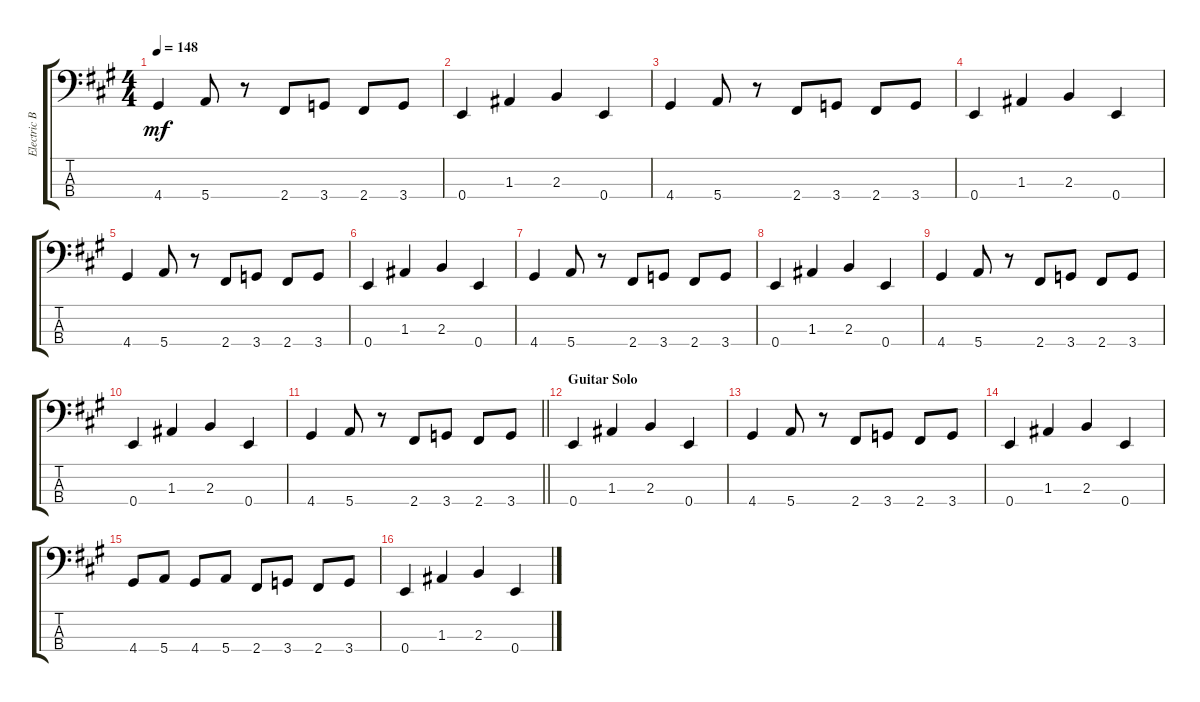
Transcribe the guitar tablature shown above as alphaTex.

\track ("Electric Bass" "Electric B") {instrument electricbassfinger}
\staff {score tabs}
\tuning (G2 D2 A1 E1) {hide}
\ts (4 4)
\tempo 148
\clef f4
\ks a
4.4.4{dy mf} 5.4.8 r.8 2.4.8 3.4.8 2.4.8 3.4.8 |
0.4.4 1.3.4 2.3.4 0.4.4 |
4.4.4 5.4.8 r.8 2.4.8 3.4.8 2.4.8 3.4.8 |
0.4.4 1.3.4 2.3.4 0.4.4 |
4.4.4 5.4.8 r.8 2.4.8 3.4.8 2.4.8 3.4.8 |
0.4.4 1.3.4 2.3.4 0.4.4 |
4.4.4 5.4.8 r.8 2.4.8 3.4.8 2.4.8 3.4.8 |
0.4.4 1.3.4 2.3.4 0.4.4 |
4.4.4 5.4.8 r.8 2.4.8 3.4.8 2.4.8 3.4.8 |
0.4.4 1.3.4 2.3.4 0.4.4 |
\barLineRight lightlight
4.4.4 5.4.8 r.8 2.4.8 3.4.8 2.4.8 3.4.8 |
\section ("" "Guitar Solo")
0.4.4 1.3.4 2.3.4 0.4.4 |
4.4.4 5.4.8 r.8 2.4.8 3.4.8 2.4.8 3.4.8 |
0.4.4 1.3.4 2.3.4 0.4.4 |
4.4.8 5.4.8 4.4.8 5.4.8 2.4.8 3.4.8 2.4.8 3.4.8 |
0.4.4 1.3.4 2.3.4 0.4.4
